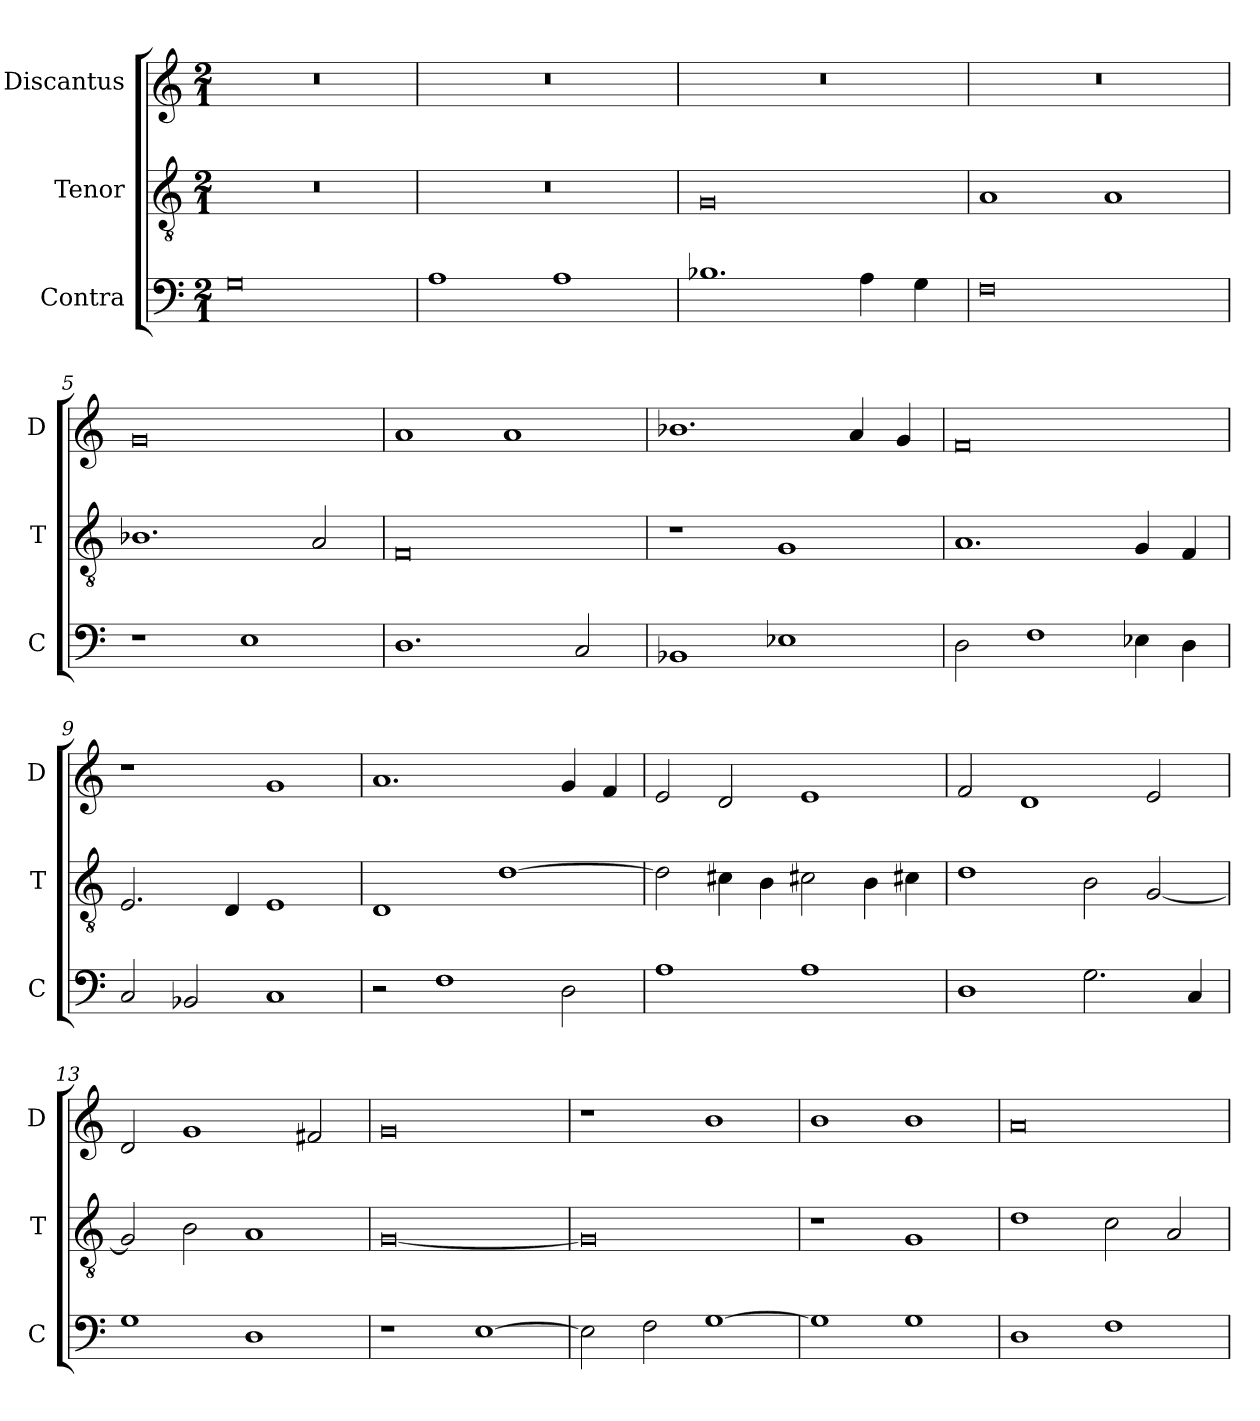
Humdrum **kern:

**kern	**kern	**kern
*part3	*part2	*part1
*staff3	*staff2	*staff1
*I"Contra	*I"Tenor	*I"Discantus
*I'C	*I'T	*I'D
*clefF4	*clefGv2	*clefG2
*k[]	*k[]	*k[]
*M2/1	*M2/1	*M2/1
=1	=1	=1
0G	0r	0r
=2	=2	=2
1A	0r	0r
1A	.	.
=3	=3	=3
1.B-X	0G	0r
4A	.	.
4G	.	.
=4	=4	=4
0F	1A	0r
.	1A	.
=5	=5	=5
1r	1.B-X	0g
1E	.	.
.	2A	.
=6	=6	=6
1.D	0F	1a
.	.	1a
2C	.	.
=7	=7	=7
1BB-X	1r	1.b-X
1E-X	1G	.
.	.	4a
.	.	4g
=8	=8	=8
2D	1.A	0f
1F	.	.
4E-X	4G	.
4D	4F	.
=9	=9	=9
2C	2.E	1r
2BB-X	.	.
.	4D	.
1C	1E	1g
=10	=10	=10
2r	1D	1.a
1F	.	.
.	[1d	.
2D	.	4g
.	.	4f
=11	=11	=11
1A	2d]	2e
.	4c#X	2d
.	4B	.
1A	2c#X	1e
.	4B	.
.	4c#X	.
=12	=12	=12
1D	1d	2f
.	.	1d
2.G	2B	.
.	[2G	2e
4C	.	.
=13	=13	=13
1G	2G]	2d
.	2B	1g
1D	1A	.
.	.	2f#X
=14	=14	=14
1r	[0G	0g
[1E	.	.
=15	=15	=15
2E]	0G]	1r
2F	.	.
[1G	.	1b
=16	=16	=16
1G]	1r	1b
1G	1G	1b
=17	=17	=17
1D	1d	0a
1F	2c	.
.	2A	.
=	=	=
*-	*-	*-
